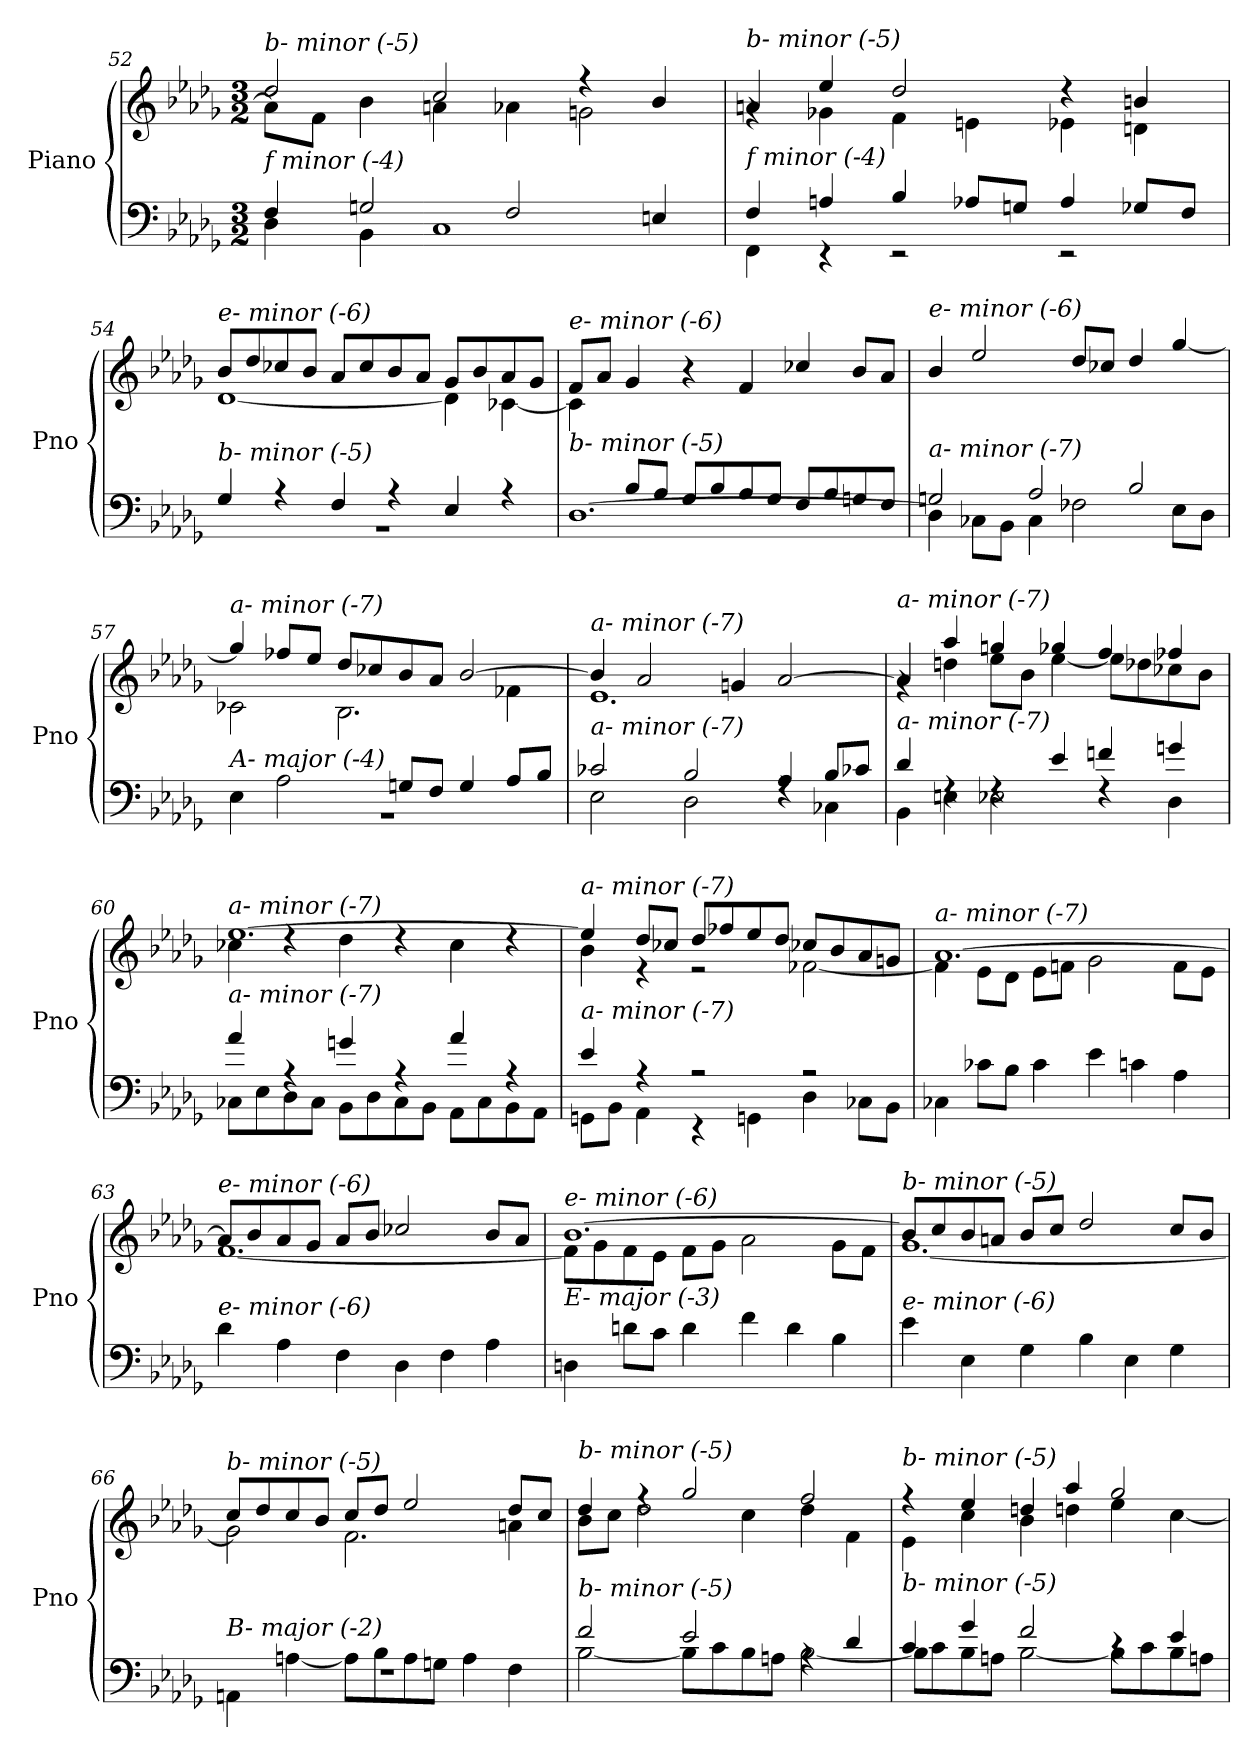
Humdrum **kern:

**kern	**kern
*part1	*part1
*staff2	*staff1
*I"Piano	*
*I'Pno	*
!!LO:LB:g=z
*clefF4	*clefG2
*k[b-e-a-d-g-]	*k[b-e-a-d-g-]
*M3/2	*M3/2
=52	=52
*^	*^
!	!	!LO:TX:i:t=b- minor (-5)	!
!LO:TX:i:t=f minor (-4)	!	!	!
4F/	4D-\	2dd-/	8a-\L]
.	.	.	8f\J
2Gn/	4BB-\	.	4b-\
.	1C	2cc/	4an\
2F/	.	.	4a-X\
.	.	4r	2gn\
4En/	.	4b-/	.
=53	=53	=53	=53
!	!	!LO:TX:i:t=b- minor (-5)	!
!LO:TX:i:t=f minor (-4)	!	!	!
4F/	4FF\	4an/	4rg
4An/	4r	4ee-/	4g-X\
4B-/	2r	2dd-/	4f\
8A-X/L	.	.	4eni\
8Gn/J	.	.	.
4A-/	2r	4r	4e-\
8G-X/L	.	4bni/	4dni\
8F/J	.	.	.
=54	=54	=54	=54
!	!	!LO:TX:i:t=e- minor (-6)	!
!LO:TX:i:t=b- minor (-5)	!	!	!
4G-/	1.r	8b-/L	[1d-
.	.	8dd-/	.
4r	.	8cc-X/	.
.	.	8b-/J	.
4F/	.	8a-/L	.
.	.	8cc-/	.
4r	.	8b-/	.
.	.	8a-/J	.
4E-/	.	8g-/L	4d-\]
.	.	8b-/	.
4r	.	8a-/	[4c-X\
.	.	8g-/J	.
=55	=55	=55	=55
*	*^	*	*
!	!	!	!LO:TX:i:t=e- minor (-6)	!
!LO:TX:i:t=b- minor (-5)	!	!	!	!
4ryy	4ryy	[1.D-	8f/L	4c-\]
.	.	.	8a-/J	.
1ryy	8B-/L	.	4g-/	1ryy
.	8A-/J	.	.	.
.	8G-/L	.	4r	.
.	8B-/	.	.	.
.	8A-/	.	4f/	.
.	8G-/J	.	.	.
.	8F/L	.	4cc-X/	.
.	8A-/	.	.	.
4ryy	8Gn/	.	8b-/L	4ryy
.	8F/J	.	8a-/J	.
*	*v	*v	*	*
*	*	*v	*v
!!LO:LB:g=z
=56	=56	=56
!	!	!LO:TX:i:t=e- minor (-6)
!LO:TX:i:t=a- minor (-7)	!	!
2Gn/	4D-\]	4b-/
.	8C-X\L	2ee-/
.	8BB-\J	.
2A-/	4C-\	.
.	2F-X\	8dd-/L
.	.	8cc-X/J
2B-/	.	4dd-/
.	8E-\L	[4gg-/
.	8D-\J	.
=57	=57	=57
*	*	*^
!	!	!LO:TX:i:t=a- minor (-7)	!
!LO:TX:i:t=A- major (-4)	!	!	!
4E-\	1.r	4gg-/]	2c-X\
2A-\	.	8ff-X/L	.
.	.	8ee-/J	.
.	.	8dd-/L	2.B-\
.	.	8cc-X/	.
8Gn/L	.	8b-/	.
8F/J	.	8a-/J	.
4G/	.	[2b-/	.
8A-/L	.	.	4f-X\
8B-/J	.	.	.
=58	=58	=58	=58
!	!	!LO:TX:i:t=a- minor (-7)	!
!LO:TX:i:t=a- minor (-7)	!	!	!
2c-X/	2E-\	4b-/]	1.e-
.	.	2a-/	.
2B-/	2D-\	.	.
.	.	4gn/	.
4A-/	4rF	[2a-/	.
8B-/L	4C-X\	.	.
8c-X/J	.	.	.
=59	=59	=59	=59
!	!	!LO:TX:i:t=a- minor (-7)	!
!LO:TX:i:t=a- minor (-7)	!	!	!
4d-/	4BB-\	4a-/]	4rg
4rF	4Eni\	4aa-/	4ddn\
4rF	2E-\	4ggn/	8ee-\L
.	.	.	8b-\J
4e-/	.	4gg-X/	[4ee-\
4fn/	4rF	4ff/	8ee-\L]
.	.	.	8dd-X\
4gn/	4D-\	4ff-X/	8cc-X\
.	.	.	8b-\J
!!LO:LB:g=z	!!
=60	=60	=60	=60
!	!	!LO:TX:i:t=a- minor (-7)	!
!LO:TX:i:t=a- minor (-7)	!	!	!
4a-/	8C-X\L	[1.ee-	4cc-X\
.	8E-\	.	.
4rA	8D-\	.	4rdd
.	8C-\J	.	.
4gn/	8BB-\L	.	4dd-\
.	8D-\	.	.
4rA	8C-\	.	4rdd
.	8BB-\J	.	.
4a-/	8AA-\L	.	4cc-\
.	8C-\	.	.
4rA	8BB-\	.	4rdd
.	8AA-\J	.	.
=61	=61	=61	=61
!	!	!LO:TX:i:t=a- minor (-7)	!
!LO:TX:i:t=a- minor (-7)	!	!	!
4e-/	8GGn\L	4ee-/]	4b-\
.	8BB-\J	.	.
4r	4AA-\	8dd-/L	4r
.	.	8cc-X/J	.
2r	4r	8dd-/L	2r
.	.	8ff-X/	.
.	4GGn\	8ee-/	.
.	.	8dd-/J	.
2r	4D-\	8cc-X/L	[2f-X\
.	.	8b-/	.
.	8C-X\L	8a-/	.
.	8BB-\J	8gn/J	.
=62	=62	=62	=62
!	!	!LO:TX:i:t=a- minor (-7)	!
!LO:TX:i:t=a- minor (-7)	!	!	!
*v	*v	*	*
4C-X\	[1.a-	4f-\]
8c-X\L	.	8e-\L
8B-\J	.	8d-\J
4c-\	.	8e-\L
.	.	8fn\J
4e-\	.	2g-\
4cn\	.	.
4A-\	.	8f\L
.	.	8e-\J
=63	=63	=63
!	!LO:TX:i:t=e- minor (-6)	!
!LO:TX:i:t=e- minor (-6)	!	!
4d-\	8a-/L]	[1.f
.	8b-/	.
4A-\	8a-/	.
.	8g-/J	.
4F\	8a-/L	.
.	8b-/J	.
4D-\	2cc-X/	.
4F\	.	.
4A-\	8b-/L	.
.	8a-/J	.
!!LO:LB:g=z	!!
=64	=64	=64
!	!LO:TX:i:t=e- minor (-6)	!
!LO:TX:i:t=E- major (-3)	!	!
4Dn\	[1.b-	8f\L]
.	.	8g-\
8dn\L	.	8f\
8c\J	.	8e-\J
4d\	.	8f\L
.	.	8g-\J
4f\	.	2a-\
4d\	.	.
4B-\	.	8g-\L
.	.	8f\J
=65	=65	=65
!	!LO:TX:i:t=b- minor (-5)	!
!LO:TX:i:t=e- minor (-6)	!	!
4e-\	8b-/L]	[1.g-
.	8cc/	.
4E-\	8b-/	.
.	8an/J	.
4G-\	8b-/L	.
.	8cc/J	.
4B-\	2dd-/	.
4E-\	.	.
4G-\	8cc/L	.
.	8b-/J	.
=66	=66	=66
*^	*	*
!	!	!LO:TX:i:t=b- minor (-5)	!
!LO:TX:i:t=B- major (-2)	!	!	!
1.rF	4AAn\	8cc/L	2g-\]
.	.	8dd-/	.
.	[4An\	8cc/	.
.	.	8b-/J	.
.	8A\L]	8cc/L	2.f\
.	8B-\	8dd-/J	.
.	8A\	2ee-/	.
.	8Gn\J	.	.
.	4A\	.	.
.	4F\	8dd-/L	4an\
.	.	8cc/J	.
=67	=67	=67	=67
!	!	!LO:TX:i:t=b- minor (-5)	!
!LO:TX:i:t=b- minor (-5)	!	!	!
2f/	[2B-\	4dd-/	8b-\L
.	.	.	8cc\J
.	.	4rff	2dd-\
2e-/	8B-\L]	2gg-/	.
.	8c\	.	.
.	8B-\	.	4cc\
.	8An\J	.	.
4rA	[2B-\	2ff/	4dd-\
4d-/	.	.	4f\
!!LO:PB:g=z	!!
=68	=68	=68	=68
!	!	!LO:TX:i:t=b- minor (-5)	!
!LO:TX:i:t=b- minor (-5)	!	!	!
4c/	8B-\L]	4r	4e-\
.	8c\	.	.
4g-/	8B-\	4ee-/	4cc\
.	8An\J	.	.
2f/	[2B-\	4ddn/	4b-\
.	.	4aa-/	4ddn\
4rc	8B-\L]	2gg-/	4ee-\
.	8c\	.	.
4e-/	8B-\	.	[4cc\
.	8An\J	.	.
*v	*v	*	*
*	*v	*v
=	=
*-	*-
